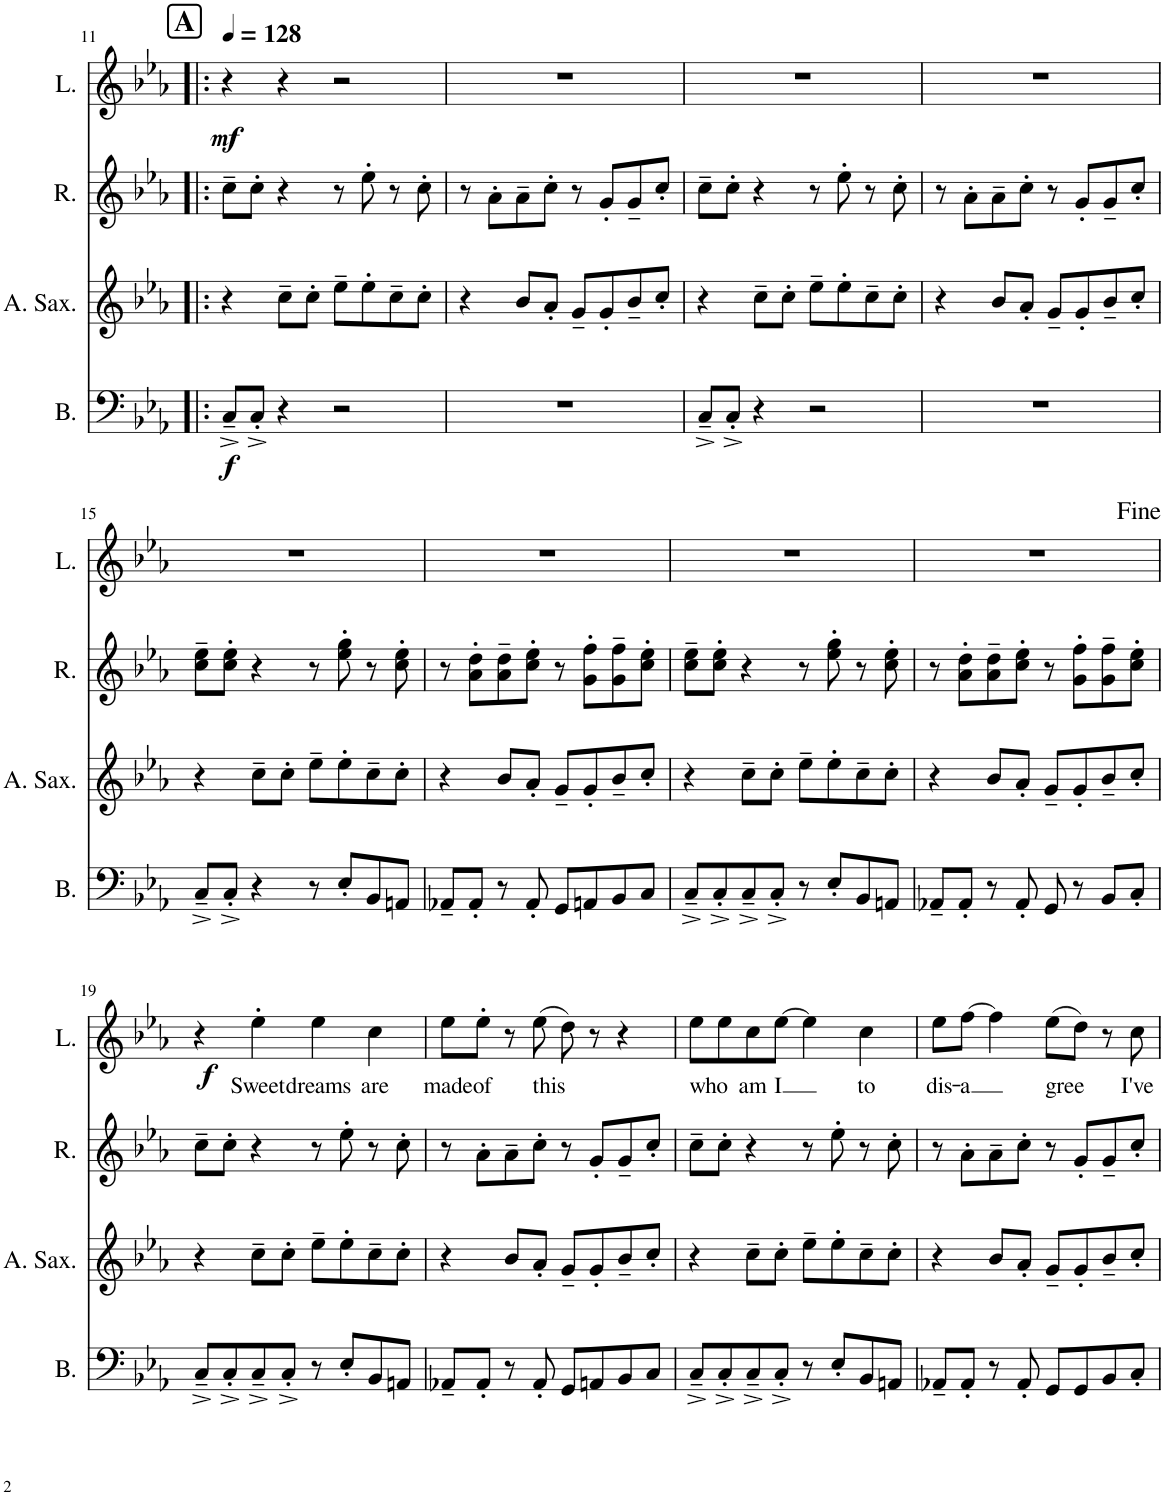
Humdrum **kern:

**kern	**dynam	**kern	**kern	**kern	**text	**dynam
*part4	*part4	*part3	*part2	*part1	*part1	*part1
*staff4	*staff4	*staff3	*staff2	*staff1	*staff1	*staff1
*I"Bass	*	*I"Arpeggio	*I"Riff	*I"Lead	*	*
*I'B.	*	*	*I'R.	*I'L.	*	*
!!LO:PB:g=z
*clefF4	*	*clefG2	*clefG2	*clefG2	*	*
*	*	*Trd5c9	*Trd5c9	*Trd1c2	*	*
*k[b-e-a-]	*	*k[b-e-a-]	*k[b-e-a-]	*k[b-e-a-]	*	*
*M4/4	*	*M4/4	*M4/4	*M4/4	*	*
*met(c)	*	*met(c)	*met(c)	*met(c)	*	*
*MM128	*	*MM128	*MM128	*MM128	*	*
!!LO:REH:place=s1:a:B:cj:fs=14:t=A
=11!|:	=11!|:	=11!|:	=11!|:	=11!|:	=11!|:	=11!|:
!	!LO:DY:b	!	!	!	!	!LO:DY:b
8C~^/L	f	4r	8cc~\L	4r	.	mf
8C'^/J	.	.	8cc'\J	.	.	.
4r	.	8cc~\L	4r	4r	.	.
.	.	8cc'\J	.	.	.	.
2r	.	8ee-~\L	8r	2r	.	.
.	.	8ee-'\	8ee-'\	.	.	.
.	.	8cc~\	8r	.	.	.
.	.	8cc'\J	8cc'\	.	.	.
=12	=12	=12	=12	=12	=12	=12
1r	.	4r	8r	1r	.	.
.	.	.	8a-'\L	.	.	.
.	.	8b-/L	8a-~\	.	.	.
.	.	8a-'/J	8cc'\J	.	.	.
.	.	8g~/L	8r	.	.	.
.	.	8g'/	8g'/L	.	.	.
.	.	8b-~/	8g~/	.	.	.
.	.	8cc'/J	8cc'/J	.	.	.
=13	=13	=13	=13	=13	=13	=13
8C~^/L	.	4r	8cc~\L	1r	.	.
8C'^/J	.	.	8cc'\J	.	.	.
4r	.	8cc~\L	4r	.	.	.
.	.	8cc'\J	.	.	.	.
2r	.	8ee-~\L	8r	.	.	.
.	.	8ee-'\	8ee-'\	.	.	.
.	.	8cc~\	8r	.	.	.
.	.	8cc'\J	8cc'\	.	.	.
=14	=14	=14	=14	=14	=14	=14
1r	.	4r	8r	1r	.	.
.	.	.	8a-'\L	.	.	.
.	.	8b-/L	8a-~\	.	.	.
.	.	8a-'/J	8cc'\J	.	.	.
.	.	8g~/L	8r	.	.	.
.	.	8g'/	8g'/L	.	.	.
.	.	8b-~/	8g~/	.	.	.
.	.	8cc'/J	8cc'/J	.	.	.
!!LO:LB:g=z
=15	=15	=15	=15	=15	=15	=15
8C~^/L	.	4r	8cc\~ 8ee-\~L	1r	.	.
8C'^/J	.	.	8cc\' 8ee-\'J	.	.	.
4r	.	8cc~\L	4r	.	.	.
.	.	8cc'\J	.	.	.	.
8r	.	8ee-~\L	8r	.	.	.
8E-'/L	.	8ee-'\	8ee-\' 8gg\'	.	.	.
8BB-/	.	8cc~\	8r	.	.	.
8AAn/J	.	8cc'\J	8cc\' 8ee-\'	.	.	.
=16	=16	=16	=16	=16	=16	=16
8AA-X~/L	.	4r	8r	1r	.	.
8AA-'/J	.	.	8a-\' 8dd\'L	.	.	.
8r	.	8b-/L	8a-\~ 8dd\~	.	.	.
8AA-'/	.	8a-'/J	8cc\' 8ee-\'J	.	.	.
8GG/L	.	8g~/L	8r	.	.	.
8AAn/	.	8g'/	8g\' 8ff\'L	.	.	.
8BB-/	.	8b-~/	8g\~ 8ff\~	.	.	.
8C/J	.	8cc'/J	8cc\' 8ee-\'J	.	.	.
=17	=17	=17	=17	=17	=17	=17
8C~^/L	.	4r	8cc\~ 8ee-\~L	1r	.	.
8C'^/	.	.	8cc\' 8ee-\'J	.	.	.
8C~^/	.	8cc~\L	4r	.	.	.
8C'^/J	.	8cc'\J	.	.	.	.
8r	.	8ee-~\L	8r	.	.	.
8E-'/L	.	8ee-'\	8ee-\' 8gg\'	.	.	.
8BB-/	.	8cc~\	8r	.	.	.
8AAn/J	.	8cc'\J	8cc\' 8ee-\'	.	.	.
=18	=18	=18	=18	=18	=18	=18
8AA-X~/L	.	4r	8r	1r	.	.
8AA-'/J	.	.	8a-\' 8dd\'L	.	.	.
8r	.	8b-/L	8a-\~ 8dd\~	.	.	.
8AA-'/	.	8a-'/J	8cc\' 8ee-\'J	.	.	.
8GG/	.	8g~/L	8r	.	.	.
8r	.	8g'/	8g\' 8ff\'L	.	.	.
8BB-/L	.	8b-~/	8g\~ 8ff\~	.	.	.
8C'/J	.	8cc'/J	8cc\' 8ee-\'J	.	.	.
!!LO:LB:g=z
=19	=19	=19	=19	=19	=19	=19
!	!	!	!	!	!	!LO:DY:b
8C~^/L	.	4r	8cc~\L	4r	.	f
8C'^/	.	.	8cc'\J	.	.	.
!	!	!	!	!	!LO:LY:b	!
8C~^/	.	8cc~\L	4r	4ee-'\	Sweet	.
8C'^/J	.	8cc'\J	.	.	.	.
!	!	!	!	!	!LO:LY:b	!
8r	.	8ee-~\L	8r	4ee-\	dreams	.
8E-'/L	.	8ee-'\	8ee-'\	.	.	.
!	!	!	!	!	!LO:LY:b	!
8BB-/	.	8cc~\	8r	4cc\	are	.
8AAn/J	.	8cc'\J	8cc'\	.	.	.
=20	=20	=20	=20	=20	=20	=20
!	!	!	!	!	!LO:LY:b	!
8AA-X~/L	.	4r	8r	8ee-\L	made	.
!	!	!	!	!	!LO:LY:b	!
8AA-'/J	.	.	8a-'\L	8ee-'\J	of	.
8r	.	8b-/L	8a-~\	8r	.	.
!	!	!	!	!	!LO:LY:b	!
8AA-'/	.	8a-'/J	8cc'\J	(8ee-\	this	.
8GG/L	.	8g~/L	8r	8dd\)	.	.
8AAn/	.	8g'/	8g'/L	8r	.	.
8BB-/	.	8b-~/	8g~/	4r	.	.
8C/J	.	8cc'/J	8cc'/J	.	.	.
=21	=21	=21	=21	=21	=21	=21
!	!	!	!	!	!LO:LY:b	!
8C~^/L	.	4r	8cc~\L	8ee-\L	who	.
8C'^/	.	.	8cc'\J	8ee-\	.	.
!	!	!	!	!	!LO:LY:b	!
8C~^/	.	8cc~\L	4r	8cc\	am	.
!	!	!	!	!	!LO:LY:b	!
8C'^/J	.	8cc'\J	.	[8ee-\J	I	.
8r	.	8ee-~\L	8r	4ee-\]	.	.
8E-'/L	.	8ee-'\	8ee-'\	.	.	.
!	!	!	!	!	!LO:LY:b	!
8BB-/	.	8cc~\	8r	4cc\	to	.
8AAn/J	.	8cc'\J	8cc'\	.	.	.
=22	=22	=22	=22	=22	=22	=22
!	!	!	!	!	!LO:LY:b	!
8AA-X~/L	.	4r	8r	8ee-\L	dis-	.
!	!	!	!	!	!LO:LY:b	!
8AA-'/J	.	.	8a-'\L	[8ff\J	-a	.
8r	.	8b-/L	8a-~\	4ff\]	.	.
8AA-'/	.	8a-'/J	8cc'\J	.	.	.
!	!	!	!	!	!LO:LY:b	!
8GG/L	.	8g~/L	8r	(8ee-\L	gree	.
8GG/	.	8g'/	8g'/L	8dd\J)	.	.
8BB-/	.	8b-~/	8g~/	8r	.	.
!	!	!	!	!	!LO:LY:b	!
8C'/J	.	8cc'/J	8cc'/J	8cc\	I've	.
=	=	=	=	=	=	=
*-	*-	*-	*-	*-	*-	*-
